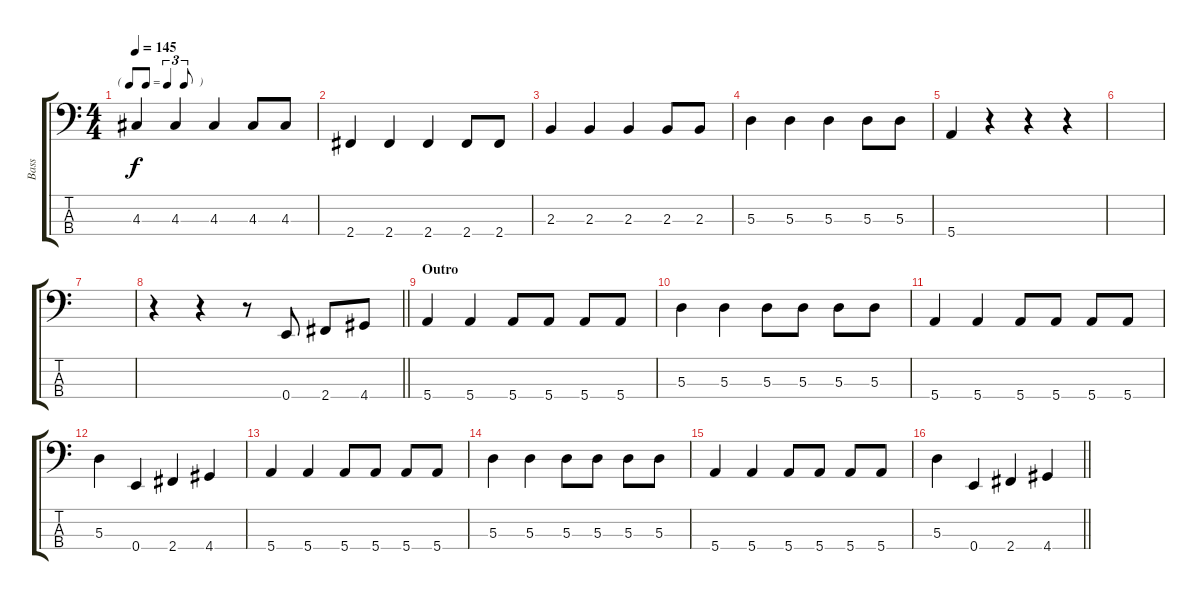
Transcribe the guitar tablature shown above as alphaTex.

\track ("Bass" "Bass") {instrument electricbassfinger}
\staff {score tabs}
\tuning (G2 D2 A1 E1) {hide}
\ts (4 4)
\tf triplet8th
\tempo 145
\clef f4
\ks c
4.3.4{dy f} 4.3.4 4.3.4 4.3.8 4.3.8 |
2.4.4 2.4.4 2.4.4 2.4.8 2.4.8 |
2.3.4 2.3.4 2.3.4 2.3.8 2.3.8 |
5.3.4 5.3.4 5.3.4 5.3.8 5.3.8 |
5.4.4 r.4 r.4 r.4 |
|
|
\barLineRight lightlight
r.4 r.4 r.8 0.4.8 2.4.8 4.4.8 |
\section ("" "Outro")
5.4.4 5.4.4 5.4.8 5.4.8 5.4.8 5.4.8 |
5.3.4 5.3.4 5.3.8 5.3.8 5.3.8 5.3.8 |
5.4.4 5.4.4 5.4.8 5.4.8 5.4.8 5.4.8 |
5.3.4 0.4.4 2.4.4 4.4.4 |
5.4.4 5.4.4 5.4.8 5.4.8 5.4.8 5.4.8 |
5.3.4 5.3.4 5.3.8 5.3.8 5.3.8 5.3.8 |
5.4.4 5.4.4 5.4.8 5.4.8 5.4.8 5.4.8 |
\barLineRight lightlight
5.3.4 0.4.4 2.4.4 4.4.4
